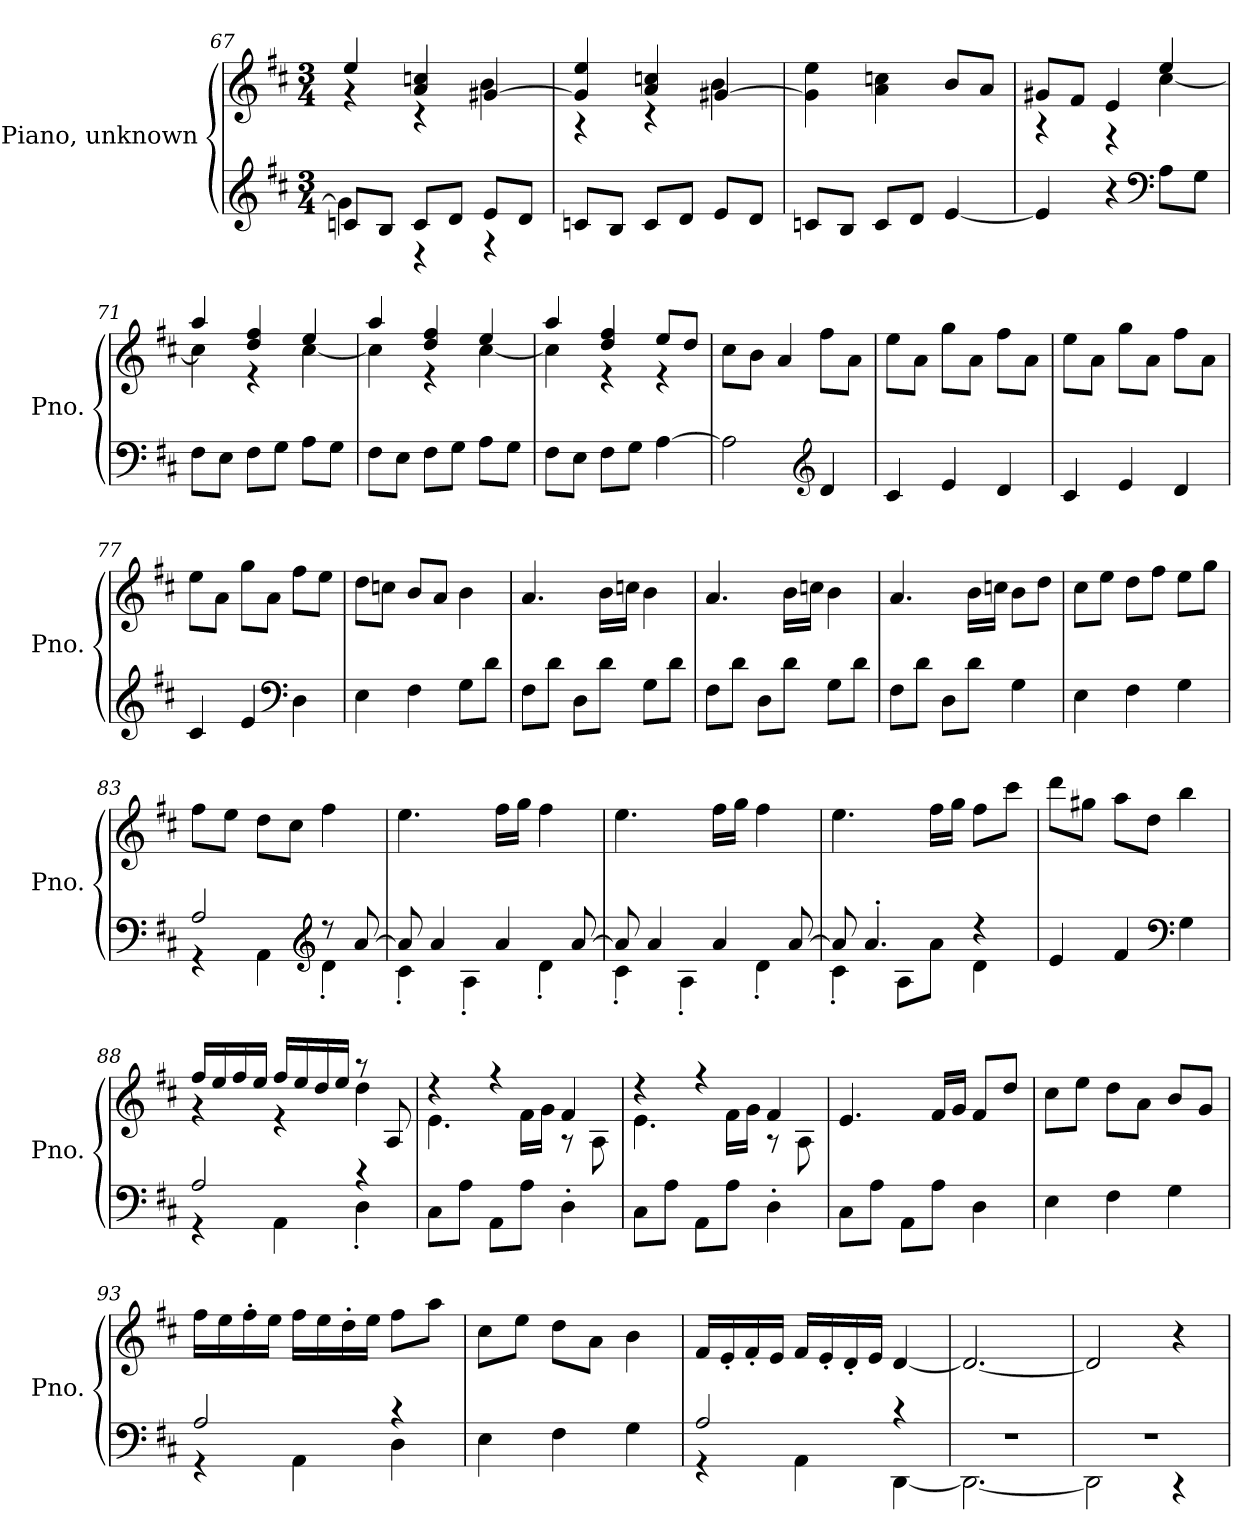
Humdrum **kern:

**kern	**kern
*part1	*part1
*staff2	*staff1
*I"Piano, unknown	*
*I'Pno.	*
*clefG2	*clefG2
*k[f#c#]	*k[f#c#]
*M3/4	*M3/4
=67	=67
*^	*^
8cn/L	4g#\]	4ee/	4r
8B/J	.	.	.
8c/L	4r	4a/ 4ccn/	4r
8d/J	.	.	.
8e/L	4r	[4g#X/	4b\
8d/J	.	.	.
*v	*v	*	*
!!LO:PB:g=z	!!
=68	=68	=68
8cn/L	4g#/] 4ee/	4r
8B/J	.	.
8c/L	4a/ 4ccn/	4r
8d/J	.	.
8e/L	[4g#X/	4b\
8d/J	.	.
*	*v	*v
=69	=69
8cn/L	4g#\] 4ee\
8B/J	.
8c/L	4a\ 4ccn\
8d/J	.
[4e/	8b/L
.	8a/J
=70	=70
*	*^
4e/]	8g#X/L	4r
.	8f#/J	.
4r	4e/	4r
*clefF4	*	*
8A\L	4ee/	[4cc#\
8G\J	.	.
=71	=71	=71
8F#\L	4aa/	4cc#\]
8E\J	.	.
8F#\L	4dd/ 4ff#/	4r
8G\J	.	.
8A\L	4ee/	[4cc#\
8G\J	.	.
=72	=72	=72
8F#\L	4aa/	4cc#\]
8E\J	.	.
8F#\L	4dd/ 4ff#/	4r
8G\J	.	.
8A\L	4ee/	[4cc#\
8G\J	.	.
=73	=73	=73
8F#\L	4aa/	4cc#\]
8E\J	.	.
8F#\L	4dd/ 4ff#/	4r
8G\J	.	.
[4A\	8ee/L	4r
.	8dd/J	.
*	*v	*v
!!LO:LB:g=z
=74	=74
2A\]	8cc#\L
.	8b\J
.	4a/
*clefG2	*
4d/	8ff#\L
.	8a\J
=75	=75
4c#/	8ee\L
.	8a\J
4e/	8gg\L
.	8a\J
4d/	8ff#\L
.	8a\J
=76	=76
4c#/	8ee\L
.	8a\J
4e/	8gg\L
.	8a\J
4d/	8ff#\L
.	8a\J
=77	=77
4c#/	8ee\L
.	8a\J
4e/	8gg\L
.	8a\J
*clefF4	*
4D\	8ff#\L
.	8ee\J
=78	=78
4E\	8dd\L
.	8ccn\J
4F#\	8b/L
.	8a/J
8G\L	4b\
8d\J	.
=79	=79
8F#\L	4.a/
8d\J	.
8D\L	.
8d\J	16b\LL
.	16ccn\JJ
8G\L	4b\
8d\J	.
!!LO:LB:g=z
=80	=80
8F#\L	4.a/
8d\J	.
8D\L	.
8d\J	16b\LL
.	16ccn\JJ
8G\L	4b\
8d\J	.
=81	=81
8F#\L	4.a/
8d\J	.
8D\L	.
8d\J	16b\LL
.	16ccn\JJ
4G\	8b\L
.	8dd\J
=82	=82
4E\	8cc#\L
.	8ee\J
4F#\	8dd\L
.	8ff#\J
4G\	8ee\L
.	8gg\J
=83	=83
*^	*
2A/	4r	8ff#\L
.	.	8ee\J
.	4AA\	8dd\L
.	.	8cc#\J
*clefG2	*	*
8r	4d'\	4ff#\
[8a/	.	.
=84	=84	=84
8a/]	4c#'\	4.ee\
4a/	.	.
.	4A'\	.
4a/	.	16ff#\LL
.	.	16gg\JJ
.	4d'\	4ff#\
[8a/	.	.
!!LO:LB:g=z
=85	=85	=85
8a/]	4c#'\	4.ee\
4a/	.	.
.	4A'\	.
4a/	.	16ff#\LL
.	.	16gg\JJ
.	4d'\	4ff#\
[8a/	.	.
=86	=86	=86
8a/]	4c#'\	4.ee\
4.a'/	.	.
.	8A\L	.
.	8a\J	16ff#\LL
.	.	16gg\JJ
4r	4d\	8ff#\L
.	.	8ccc#\J
*v	*v	*
=87	=87
4e/	8ddd\L
.	8gg#X\J
4f#/	8aa\L
.	8dd\J
*clefF4	*
4G\	4bb\
=88	=88
*^	*^
2A/	4r	16ff#/LL	4r
.	.	16ee/	.
.	.	16ff#/	.
.	.	16ee/JJ	.
.	4AA\	16ff#/LL	4r
.	.	16ee/	.
.	.	16dd/	.
.	.	16ee/JJ	.
4r	4D'\	8r	4dd\
.	.	8A/	.
*v	*v	*	*
=89	=89	=89
8C#\L	4r	4.e\
8A\J	.	.
8AA\L	4r	.
8A\J	.	16f#\LL
.	.	16g\JJ
4D'\	4f#/	8r
.	.	8A\
!!LO:LB:g=z	!!
=90	=90	=90
8C#\L	4r	4.e\
8A\J	.	.
8AA\L	4r	.
8A\J	.	16f#\LL
.	.	16g\JJ
4D'\	4f#/	8r
.	.	8A\
*	*v	*v
=91	=91
8C#\L	4.e/
8A\J	.
8AA\L	.
8A\J	16f#/LL
.	16g/JJ
4D\	8f#/L
.	8dd/J
=92	=92
4E\	8cc#\L
.	8ee\J
4F#\	8dd\L
.	8a\J
4G\	8b/L
.	8g/J
=93	=93
*^	*
2A/	4r	16ff#\LL
.	.	16ee\
.	.	16ff#'\
.	.	16ee\JJ
.	4AA\	16ff#\LL
.	.	16ee\
.	.	16dd'\
.	.	16ee\JJ
4r	4D\	8ff#\L
.	.	8aa\J
*v	*v	*
=94	=94
4E\	8cc#\L
.	8ee\J
4F#\	8dd\L
.	8a\J
4G\	4b\
!!LO:LB:g=z
=95	=95
*^	*
2A/	4r	16f#/LL
.	.	16e'/
.	.	16f#'/
.	.	16e/JJ
.	4AA\	16f#/LL
.	.	16e'/
.	.	16d'/
.	.	16e/JJ
4r	[4DD\	[4d/
=96	=96	=96
2.r	2.DD\_	2.d/_
=97	=97	=97
2.r	2DD\]	2d/]
.	4r	4r
*v	*v	*
=	=
*-	*-
